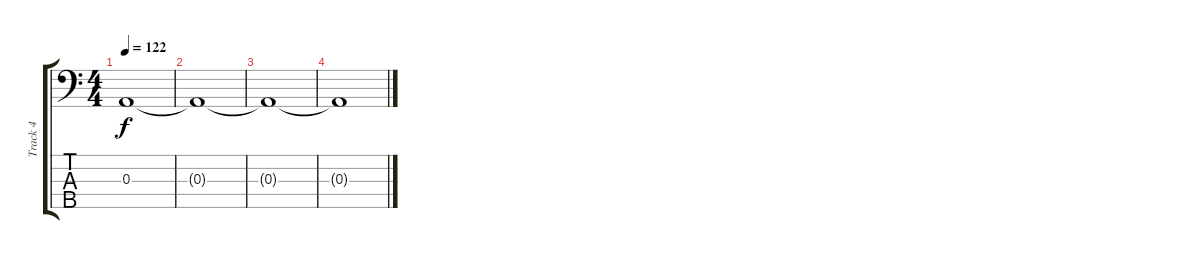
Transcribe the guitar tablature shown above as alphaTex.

\track ("Track 4" "Track 4") {instrument electricbassfinger}
\staff {score tabs}
\tuning (G2 D2 A1 E1 B0) {hide}
\ts (4 4)
\tempo 122
\clef f4
\ks c
0.3.1{dy f} |
0.3{t}.1 |
0.3{t}.1 |
0.3{t}.1
